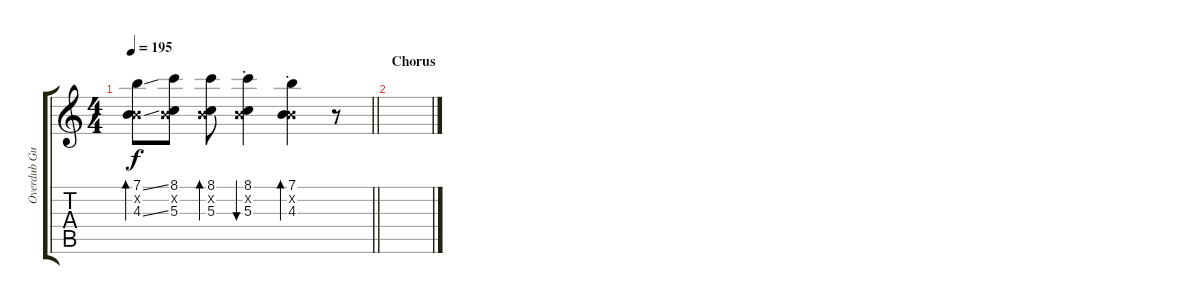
\track ("Overdub Guitar 2" "Overdub Gu") {instrument acousticguitarsteel}
\staff {score tabs}
\tuning (E4 B3 G3 D3 A2 E2) {hide}
\ts (4 4)
\tempo 195
\clef g2
\barLineRight lightlight
\ks c
(7.1{ss} 0.2{x} 4.3{ss}).8{bd 60 dy f volume 8} (8.1 0.2{x} 5.3).8 (8.1 0.2{x} 5.3).8{bd 60} (8.1{st} 0.2{x} 5.3{st}).4{bu 60} (7.1{st} 0.2{x} 4.3{st}).4{bd 60} r.8{volume 9} |
\section ("" "Chorus")
